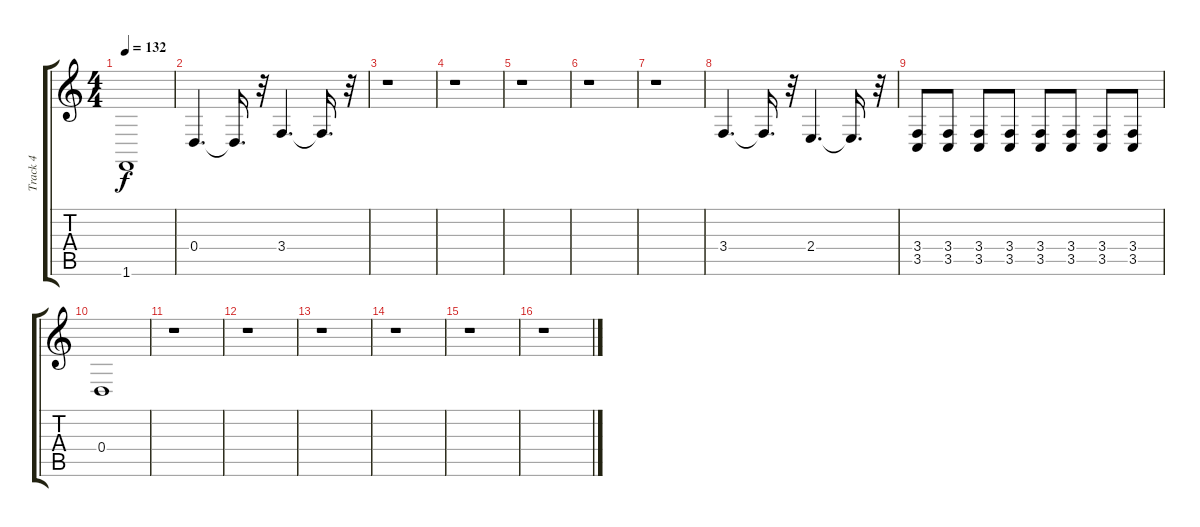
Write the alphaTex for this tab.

\track ("Track 4" "Track 4") {instrument honkytonkpiano}
\staff {score tabs}
\tuning (E4 B3 G3 D3 A2 E2) {hide}
\ts (4 4)
\tempo 132
\clef g2
\ks c
1.6.1{dy f} |
0.4.4{d} 0.4{t}.16{d} r.32 3.4.4{d} 3.4{t}.16{d} r.32 |
r.1 |
r.1 |
r.1 |
r.1 |
r.1 |
3.4.4{d instrument stringensemble2} 3.4{t}.16{d} r.32 2.4.4{d} 2.4{t}.16{d} r.32 |
(3.4 3.5).8 (3.4 3.5).8 (3.4 3.5).8 (3.4 3.5).8 (3.4 3.5).8 (3.4 3.5).8 (3.4 3.5).8 (3.4 3.5).8 |
0.4.1 |
r.1 |
r.1 |
r.1 |
r.1 |
r.1 |
r.1
